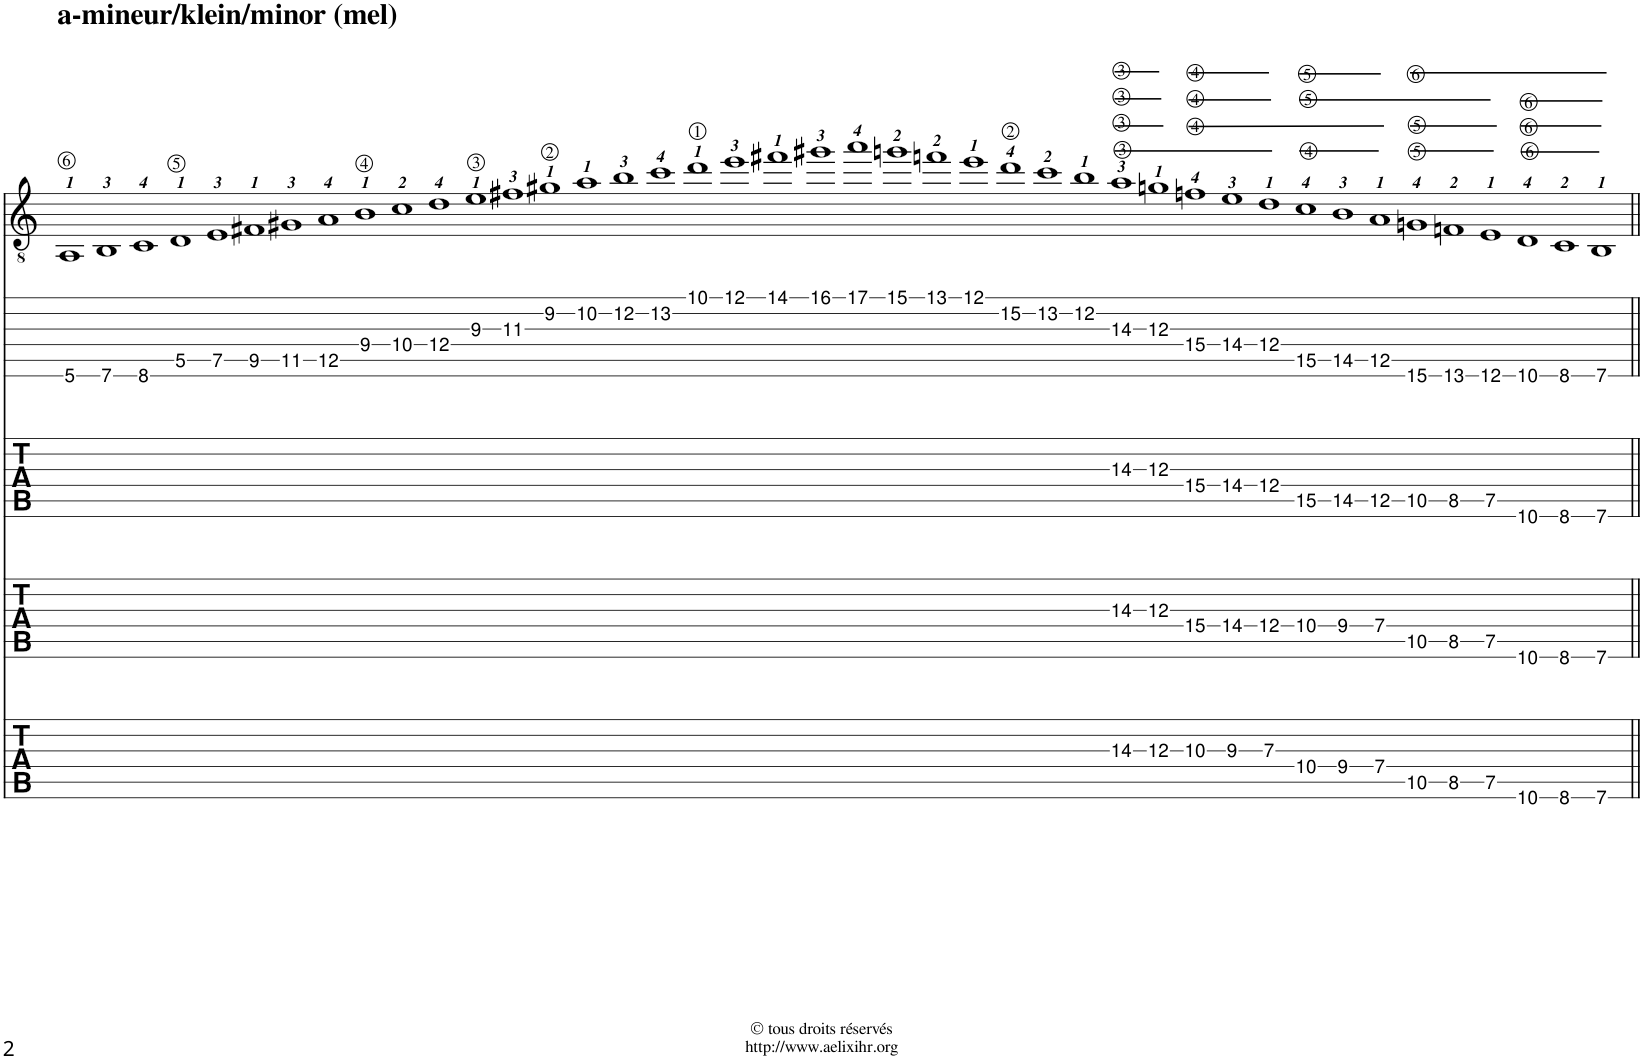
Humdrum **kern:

**kern	**kern	**kern	**kern	**kern
*part5	*part4	*part3	*part2	*part1
*staff5	*staff4	*staff3	*staff2	*staff1
*I"gt	*I"gt	*I"gt	*I"gt	*I"gt
!!LO:PB:g=z
*	*	*	*	*clefGv2
*k[]	*k[]	*k[]	*k[]	*k[]
*M42/1	*M42/1	*M42/1	*M42/1	*M42/1
=2	=2	=2	=2	=2
!	!	!	!	!LO:TX:a:B:t=a-mineur/klein/minor (mel)
00r	00r	00r	1AA	1AA
.	.	.	1BB	1BB
.	.	.	1C	1C
.	.	.	1D	1D
00r	00r	00r	1E	1E
.	.	.	1F#	1F#X
.	.	.	1G#X	1G#X
.	.	.	1A	1A
00r	00r	00r	1B	1B
.	.	.	1c	1c
.	.	.	1d	1d
.	.	.	1e	1e
00r	00r	00r	1f#	1f#X
.	.	.	1g#X	1g#X
.	.	.	1a	1a
.	.	.	1b	1b
00r	00r	00r	1cc	1cc
.	.	.	1dd	1dd
.	.	.	1ee	1ee
.	.	.	1ff#	1ff#X
00r	00r	00r	1gg#X	1gg#X
.	.	.	1aa	1aa
.	.	.	1ggn	1ggn
.	.	.	1ee#X	1ffn
00r	00r	00r	1een	1ee
.	.	.	1dd	1dd
.	.	.	1cc	1cc
.	.	.	1b	1b
1a	1a	1a	1a	1a
1gn	1gn	1gn	1gn	1gn
1e#X	1e#X	1e#X	1e#X	1fn
1en	1en	1en	1en	1e
1d	1d	1d	1d	1d
1c	1c	1c	1c	1c
1B	1B	1B	1B	1B
1A	1A	1A	1A	1A
1Gn	1Gn	1Gn	1Gn	1Gn
1E#X	1E#X	1E#X	1E#X	1Fn
1En	1En	1En	1En	1E
1D	1D	1D	1D	1D
1C	1C	1C	1C	1C
1BB	1BB	1BB	1BB	1BB
=||	=||	=||	=||	=||
*-	*-	*-	*-	*-
